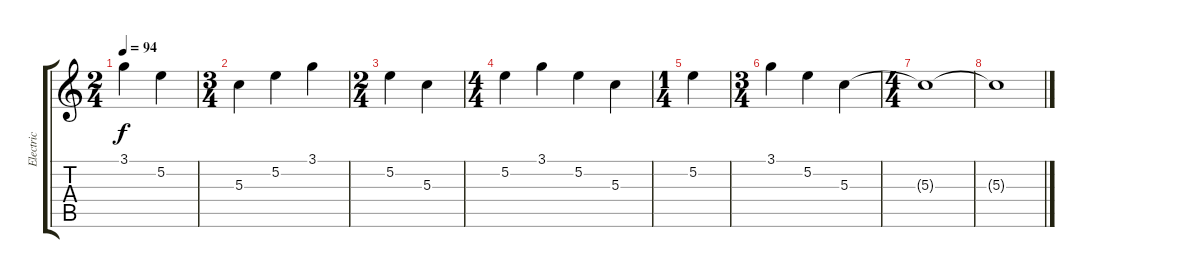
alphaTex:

\track ("Electric" "Electric") {instrument overdrivenguitar}
\staff {score tabs}
\tuning (E4 B3 G3 D3 A2 E2) {hide}
\ts (2 4)
\tempo 94
\clef g2
\ks c
3.1.4{dy f} 5.2.4 |
\ts (3 4)
5.3.4 5.2.4 3.1.4 |
\ts (2 4)
5.2.4 5.3.4 |
\ts (4 4)
5.2.4 3.1.4 5.2.4 5.3.4 |
\ts (1 4)
5.2.4 |
\ts (3 4)
3.1.4 5.2.4 5.3.4 |
\ts (4 4)
5.3{t}.1 |
5.3{t}.1
